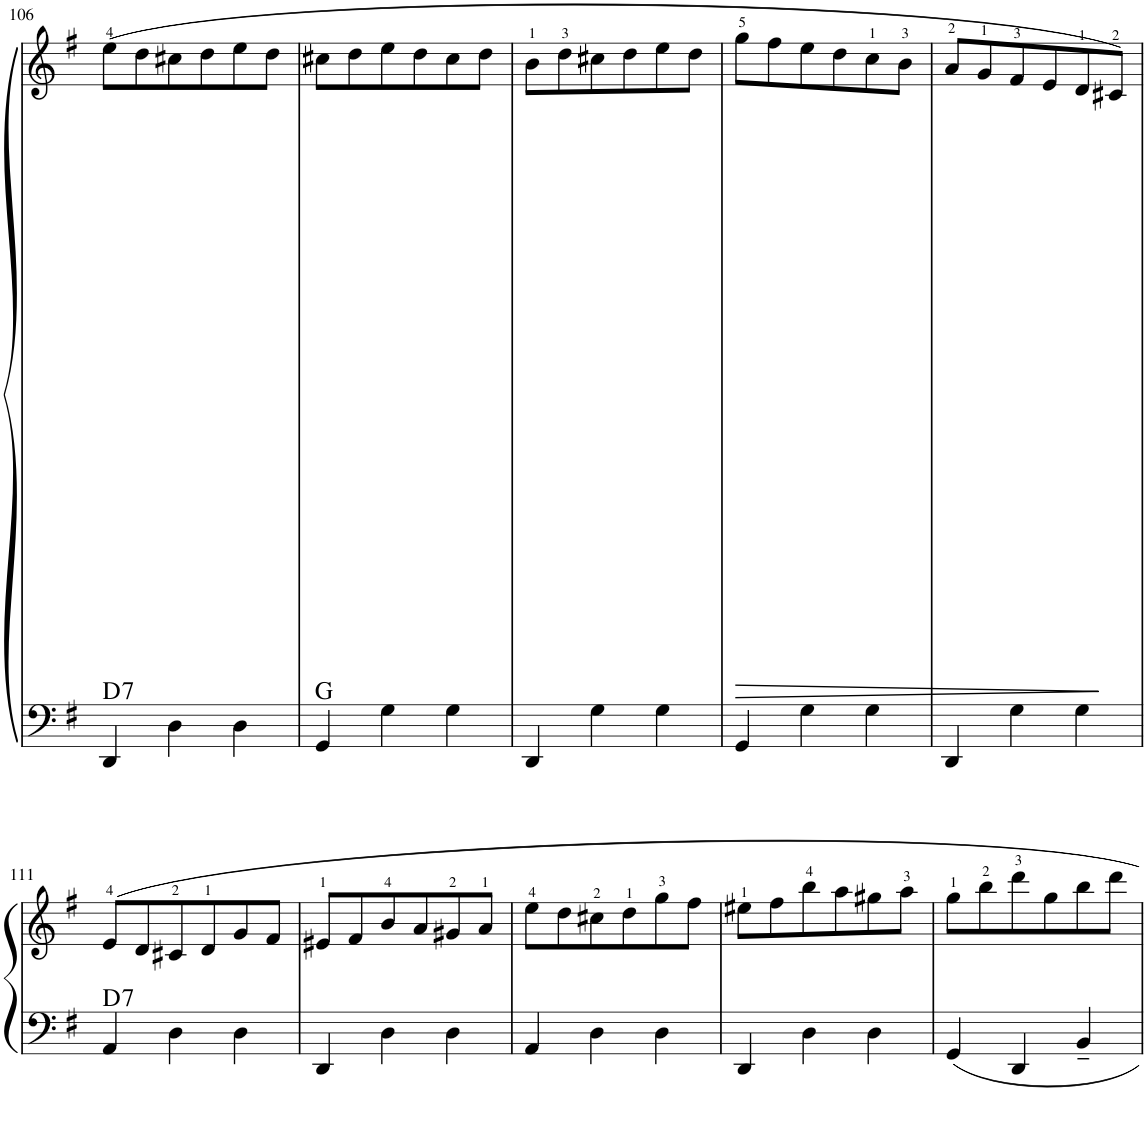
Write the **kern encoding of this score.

**kern	**kern	**dynam	**harte
*part1	*part1	*part1	*part1
*staff2	*staff1	*staff1/2	*
*I"Accordion	*	*	*
*I'Acc	*	*	*
!!LO:PB:g=z
*clefF4	*clefG2	*	*
*k[f#]	*k[f#]	*	*
*M3/4	*M3/4	*	*
=106	=106	=106	=106
!	!	!	!LO:H:kt=7
4DD/	(8ee\L	.	D:7
.	8dd\	.	.
4D\	8cc#X\	.	.
.	8dd\	.	.
4D\	8ee\	.	.
.	8dd\J	.	.
=107	=107	=107	=107
4GG/	8cc#X\L	.	G:maj
.	8dd\	.	.
4G\	8ee\	.	.
.	8dd\	.	.
4G\	8cc#\	.	.
.	8dd\J	.	.
=108	=108	=108	=108
4DD/	8b\L	.	.
.	8dd\	.	.
4G\	8cc#X\	.	.
.	8dd\	.	.
4G\	8ee\	.	.
.	8dd\J	.	.
=109	=109	=109	=109
!	!	!LO:HP:b	!
4GG/	8gg\L	>	.
.	8ff#\	.	.
4G\	8ee\	.	.
.	8dd\	.	.
4G\	8cc\	.	.
.	8b\J	.	.
=110	=110	=110	=110
4DD/	8a/L	.	.
.	8g/	.	.
4G\	8f#/	.	.
.	8e/	.	.
4G\	8d/	.	.
.	8c#X/J)	]	.
!!LO:LB:g=z
=111	=111	=111	=111
!	!	!	!LO:H:kt=7
4AA/	8e/L	.	D:7
.	8d/	.	.
4D\	8c#X/	.	.
.	8d/	.	.
4D\	8g/	.	.
.	8f#/J	.	.
=112	=112	=112	=112
4DD/	8e#X/L	.	.
.	8f#/	.	.
4D\	8b/	.	.
.	8a/	.	.
4D\	8g#X/	.	.
.	8a/J	.	.
=113	=113	=113	=113
4AA/	8ee\L	.	.
.	8dd\	.	.
4D\	8cc#X\	.	.
.	8dd\	.	.
4D\	8gg\	.	.
.	8ff#\J	.	.
=114	=114	=114	=114
4DD/	8ee#X\L	.	.
.	8ff#\	.	.
4D\	8bb\	.	.
.	8aa\	.	.
4D\	8gg#X\	.	.
.	8aa\J	.	.
=115	=115	=115	=115
4GG/	8gg\L	.	.
.	8bb\	.	.
4DD/	8ddd\	.	.
.	8gg\	.	.
4BB~/	8bb\	.	.
.	8ddd\J	.	.
=	=	=	=
*-	*-	*-	*-
